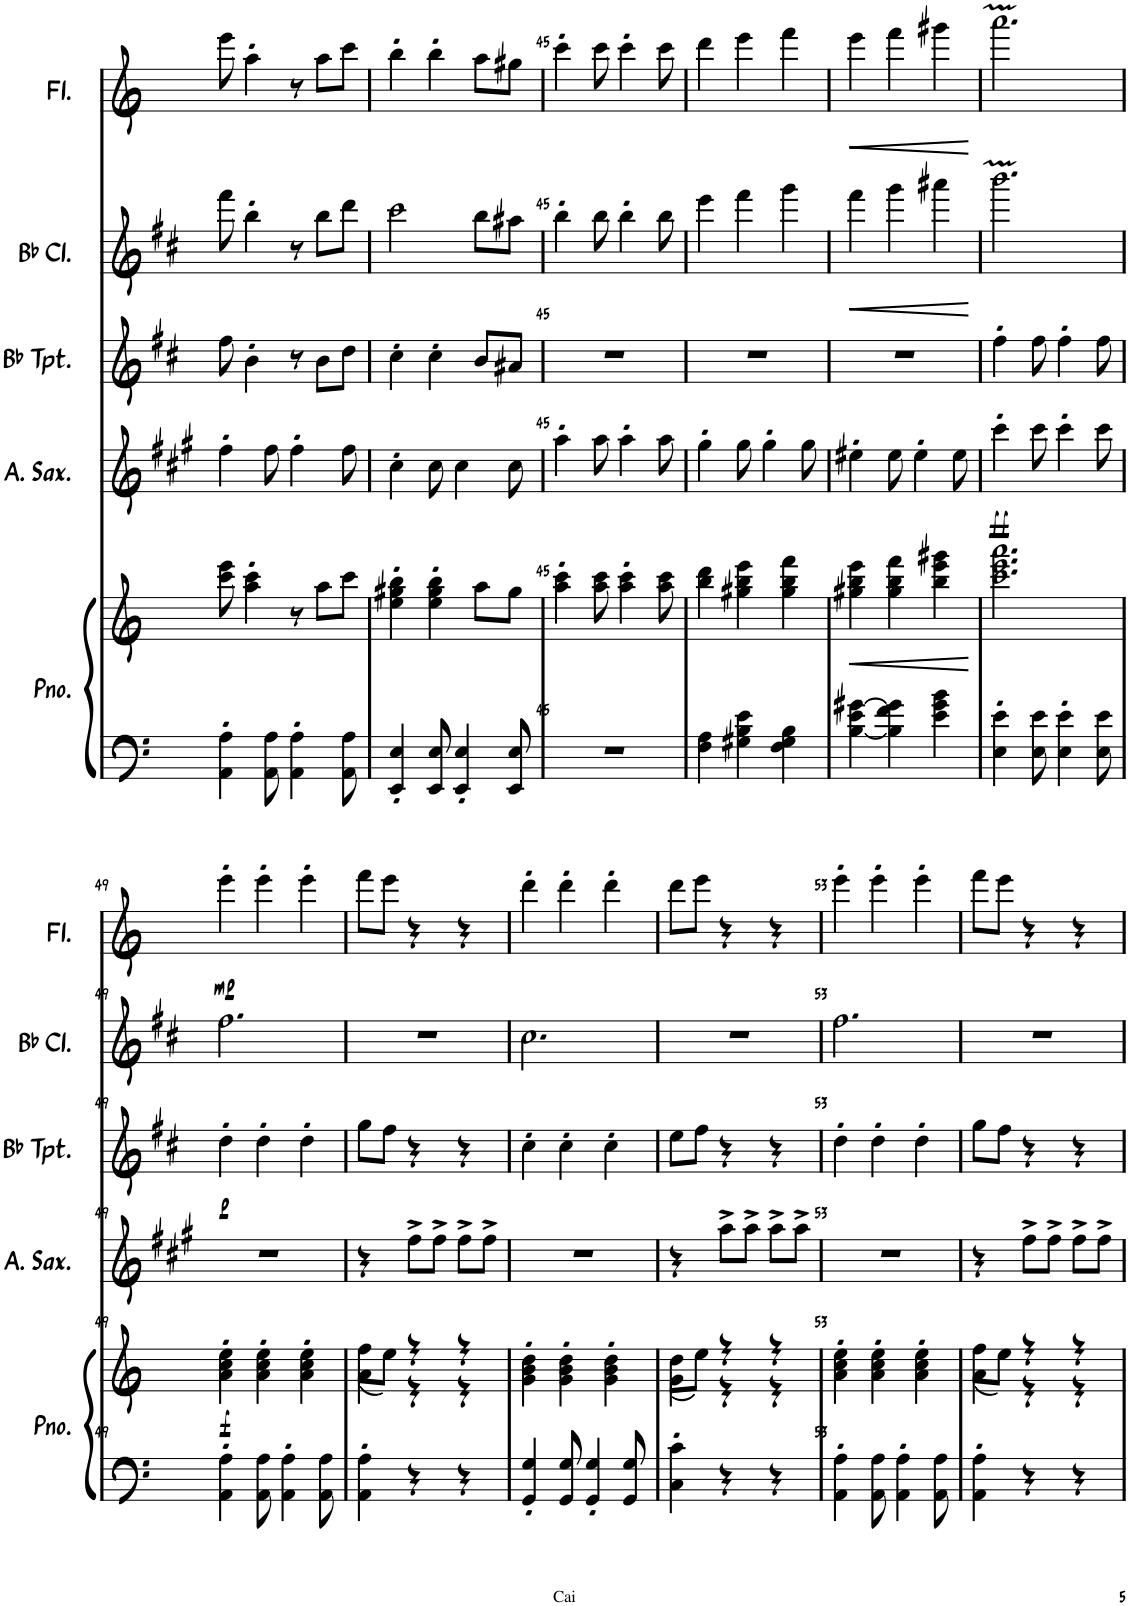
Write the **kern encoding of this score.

**kern	**kern	**dynam	**kern	**dynam	**kern	**dynam	**kern	**dynam	**kern	**dynam
*part5	*part5	*part5	*part4	*part4	*part3	*part3	*part2	*part2	*part1	*part1
*staff6	*staff5	*staff5/6	*staff4	*staff4	*staff3	*staff3	*staff2	*staff2	*staff1	*staff1
*I"钢琴	*	*	*I"中音萨克斯	*	*I"降B调小号	*	*I"降B调单簧管	*	*I"长笛	*
!!LO:PB:g=z
*clefF4	*clefG2	*	*clefG2	*	*clefG2	*	*clefG2	*	*clefG2	*
*	*	*	*Trd5c9	*	*Trd1c2	*	*Trd1c2	*	*	*
*k[]	*k[]	*	*k[f#c#g#]	*	*k[f#c#]	*	*k[f#c#]	*	*k[]	*
*M3/4	*M3/4	*	*M3/4	*	*M3/4	*	*M3/4	*	*M3/4	*
=43	=43	=43	=43	=43	=43	=43	=43	=43	=43	=43
4AA\' 4A\'	8ccc\ 8eee\	.	4ff#'\	.	8ff#\	.	8fff#\	.	8eee\	.
.	4aa\' 4ccc\'	.	.	.	4b'\	.	4bb'\	.	4aa'\	.
8AA\ 8A\	.	.	8ff#\	.	.	.	.	.	.	.
4AA\' 4A\'	8r	.	4ff#'\	.	8r	.	8r	.	8r	.
.	8aa\L	.	.	.	8b\L	.	8bb\L	.	8aa\L	.
8AA\ 8A\	8ccc\J	.	8ff#\	.	8dd\J	.	8ddd\J	.	8ccc\J	.
=44	=44	=44	=44	=44	=44	=44	=44	=44	=44	=44
4EE/' 4E/'	4ee\' 4gg#X\' 4bb\'	.	4cc#'\	.	4cc#'\	.	2ccc#\	.	4bb'\	.
8EE/ 8E/	4ee\' 4gg#\' 4bb\'	.	8cc#\	.	4cc#'\	.	.	.	4bb'\	.
4EE/' 4E/'	.	.	4cc#\	.	.	.	.	.	.	.
.	8aa\L	.	.	.	8b/L	.	8bb\L	.	8aa\L	.
8EE/ 8E/	8gg#\J	.	8cc#\	.	8a#X/J	.	8aa#X\J	.	8gg#X\J	.
=45	=45	=45	=45	=45	=45	=45	=45	=45	=45	=45
2.r	4aa\' 4ccc\'	.	4aa'\	.	2.r	.	4bb'\	.	4ccc'\	.
.	8aa\ 8ccc\	.	8aa\	.	.	.	8bb\	.	8ccc\	.
.	4aa\' 4ccc\'	.	4aa'\	.	.	.	4bb'\	.	4ccc'\	.
.	8aa\ 8ccc\	.	8aa\	.	.	.	8bb\	.	8ccc\	.
=46	=46	=46	=46	=46	=46	=46	=46	=46	=46	=46
4F\ 4A\	4bb\ 4ddd\	.	4gg#'\	.	2.r	.	4eee\	.	4ddd\	.
4G#X\ 4B\ 4e\	4gg#X\ 4bb\ 4eee\	.	8gg#\	.	.	.	4fff#\	.	4eee\	.
.	.	.	4gg#'\	.	.	.	.	.	.	.
4F\ 4G#\ 4B\	4gg#\ 4bb\ 4fff\	.	.	.	.	.	4ggg\	.	4fff\	.
.	.	.	8gg#\	.	.	.	.	.	.	.
=47	=47	=47	=47	=47	=47	=47	=47	=47	=47	=47
!	!	!LO:HP:b	!	!	!	!	!	!LO:HP:b	!	!LO:HP:b
[4B\ 4e\ [4g#X\	4gg#X\ 4bb\ 4eee\	<	4ee#X'\	.	2.r	.	4fff#\	<	4eee\	<
4B\] 4f\ 4g#\]	4gg#\ 4bb\ 4fff\	.	8ee#\	.	.	.	4ggg\	.	4fff\	.
.	.	.	4ee#'\	.	.	.	.	.	.	.
4e\ 4g#\ 4b\	4bb\ 4eee\ 4ggg#X\	.	.	.	.	.	4aaa#X\	.	4ggg#X\	.
.	.	.	8ee#\	.	.	.	.	.	.	.
.	.	[	.	.	.	.	.	[	.	[
=48	=48	=48	=48	=48	=48	=48	=48	=48	=48	=48
!	!	!	!	!LO:DY:b	!	!	!	!	!	!
4E\' 4e\'	2.ccc\ 2.eee\ 2.aaa\	.	4ccc#'\	ff	4ff#'\	.	2.bbbM\	.	2.aaaM\	.
8E\ 8e\	.	.	8ccc#\	.	8ff#\	.	.	.	.	.
4E\' 4e\'	.	.	4ccc#'\	.	4ff#'\	.	.	.	.	.
8E\ 8e\	.	.	8ccc#\	.	8ff#\	.	.	.	.	.
!!LO:LB:g=z
=49	=49	=49	=49	=49	=49	=49	=49	=49	=49	=49
!	!	!LO:DY:b	!	!	!	!LO:DY:b	!	!	!	!LO:DY:b
4AA\' 4A\'	4a\' 4cc\' 4ee\'	f	2.r	.	4dd'\	p	2.ff#\	.	4eee'\	mp
8AA\ 8A\	4a\' 4cc\' 4ee\'	.	.	.	4dd'\	.	.	.	4eee'\	.
4AA\' 4A\'	.	.	.	.	.	.	.	.	.	.
.	4a\' 4cc\' 4ee\'	.	.	.	4dd'\	.	.	.	4eee'\	.
8AA\ 8A\	.	.	.	.	.	.	.	.	.	.
=50	=50	=50	=50	=50	=50	=50	=50	=50	=50	=50
*	*^	*	*	*	*	*	*	*	*	*
4AA\' 4A\'	4a\	(8ff\L	.	4r	.	8gg\L	.	2.r	.	8fff\L	.
.	.	8ee\J)	.	.	.	8ff#\J	.	.	.	8eee\J	.
4r	4r	4r	.	8ff#^\L	.	4r	.	.	.	4r	.
.	.	.	.	8ff#^\J	.	.	.	.	.	.	.
4r	4r	4r	.	8ff#^\L	.	4r	.	.	.	4r	.
.	.	.	.	8ff#^\J	.	.	.	.	.	.	.
*	*v	*v	*	*	*	*	*	*	*	*	*
=51	=51	=51	=51	=51	=51	=51	=51	=51	=51	=51
4GG/' 4G/'	4g\' 4b\' 4dd\'	.	2.r	.	4cc#'\	.	2.cc#\	.	4ddd'\	.
8GG/ 8G/	4g\' 4b\' 4dd\'	.	.	.	4cc#'\	.	.	.	4ddd'\	.
4GG/' 4G/'	.	.	.	.	.	.	.	.	.	.
.	4g\' 4b\' 4dd\'	.	.	.	4cc#'\	.	.	.	4ddd'\	.
8GG/ 8G/	.	.	.	.	.	.	.	.	.	.
=52	=52	=52	=52	=52	=52	=52	=52	=52	=52	=52
*	*^	*	*	*	*	*	*	*	*	*
4C\' 4c\'	4g\	(8dd\L	.	4r	.	8ee\L	.	2.r	.	8ddd\L	.
.	.	8ee\J)	.	.	.	8ff#\J	.	.	.	8eee\J	.
4r	4r	4r	.	8aa^\L	.	4r	.	.	.	4r	.
.	.	.	.	8aa^\J	.	.	.	.	.	.	.
4r	4r	4r	.	8aa^\L	.	4r	.	.	.	4r	.
.	.	.	.	8aa^\J	.	.	.	.	.	.	.
*	*v	*v	*	*	*	*	*	*	*	*	*
=53	=53	=53	=53	=53	=53	=53	=53	=53	=53	=53
4AA\' 4A\'	4a\' 4cc\' 4ee\'	.	2.r	.	4dd'\	.	2.ff#\	.	4eee'\	.
8AA\ 8A\	4a\' 4cc\' 4ee\'	.	.	.	4dd'\	.	.	.	4eee'\	.
4AA\' 4A\'	.	.	.	.	.	.	.	.	.	.
.	4a\' 4cc\' 4ee\'	.	.	.	4dd'\	.	.	.	4eee'\	.
8AA\ 8A\	.	.	.	.	.	.	.	.	.	.
=54	=54	=54	=54	=54	=54	=54	=54	=54	=54	=54
*	*^	*	*	*	*	*	*	*	*	*
4AA\' 4A\'	4a\	(8ff\L	.	4r	.	8gg\L	.	2.r	.	8fff\L	.
.	.	8ee\J)	.	.	.	8ff#\J	.	.	.	8eee\J	.
4r	4r	4r	.	8ff#^\L	.	4r	.	.	.	4r	.
.	.	.	.	8ff#^\J	.	.	.	.	.	.	.
4r	4r	4r	.	8ff#^\L	.	4r	.	.	.	4r	.
.	.	.	.	8ff#^\J	.	.	.	.	.	.	.
*	*v	*v	*	*	*	*	*	*	*	*	*
=	=	=	=	=	=	=	=	=	=	=
*-	*-	*-	*-	*-	*-	*-	*-	*-	*-	*-
